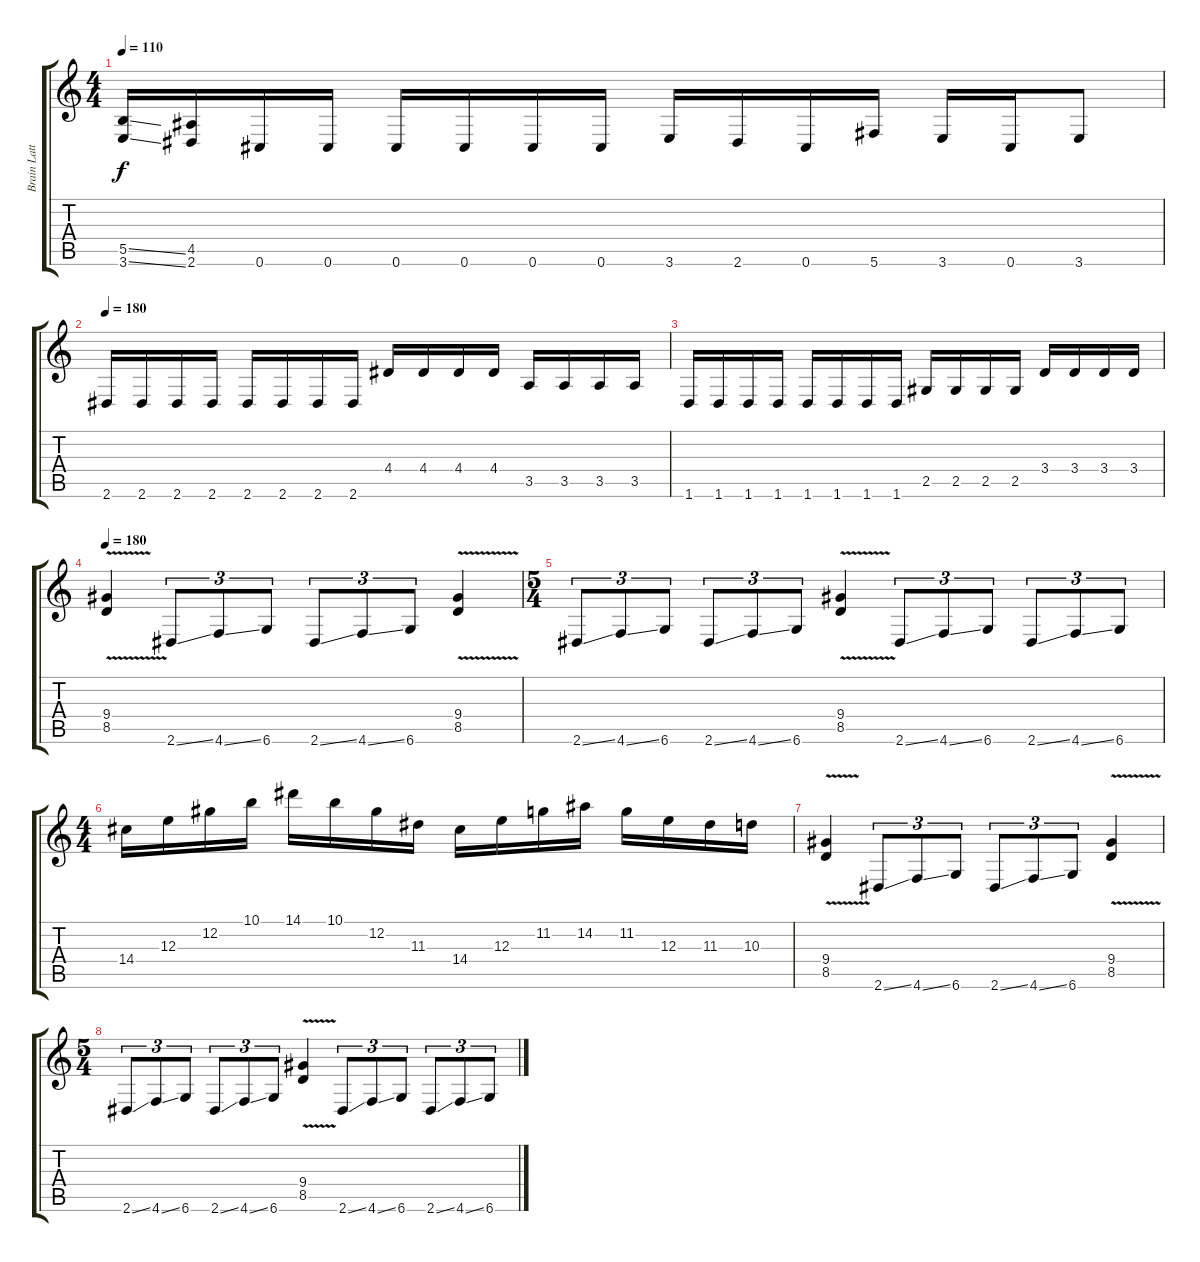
\track ("Brain Latta" "Brain Latt") {instrument distortionguitar}
\staff {score tabs}
\tuning (Db4 Ab3 E3 B2 Gb2 Db2) {hide}
\ts (4 4)
\tempo 110
\clef g2
\ks c
(5.5{ss} 3.6{ss}).16{dy f} (4.5 2.6).16 0.6.16 0.6.16 0.6.16 0.6.16 0.6.16 0.6.16 3.6.16 2.6.16 0.6.16 5.6.16 3.6.16 0.6.16 3.6.8 |
\tempo 180
2.6.16 2.6.16 2.6.16 2.6.16 2.6.16 2.6.16 2.6.16 2.6.16 4.4.16 4.4.16 4.4.16 4.4.16 3.5.16 3.5.16 3.5.16 3.5.16 |
1.6.16 1.6.16 1.6.16 1.6.16 1.6.16 1.6.16 1.6.16 1.6.16 2.5.16 2.5.16 2.5.16 2.5.16 3.4.16 3.4.16 3.4.16 3.4.16 |
\tempo 180
(9.4{v} 8.5{v}).4 2.6{ss}.8{tu (3 2)} 4.6{ss}.8{tu (3 2)} 6.6.8{tu (3 2)} 2.6{ss}.8{tu (3 2)} 4.6{ss}.8{tu (3 2)} 6.6.8{tu (3 2)} (9.4{v} 8.5{v}).4 |
\ts (5 4)
2.6{ss}.8{tu (3 2)} 4.6{ss}.8{tu (3 2)} 6.6.8{tu (3 2)} 2.6{ss}.8{tu (3 2)} 4.6{ss}.8{tu (3 2)} 6.6.8{tu (3 2)} (9.4{v} 8.5{v}).4 2.6{ss}.8{tu (3 2)} 4.6{ss}.8{tu (3 2)} 6.6.8{tu (3 2)} 2.6{ss}.8{tu (3 2)} 4.6{ss}.8{tu (3 2)} 6.6.8{tu (3 2)} |
\ts (4 4)
14.4.16 12.3.16 12.2.16 10.1.16 14.1.16 10.1.16 12.2.16 11.3.16 14.4.16 12.3.16 11.2.16 14.2.16 11.2.16 12.3.16 11.3.16 10.3.16 |
(9.4{v} 8.5{v}).4 2.6{ss}.8{tu (3 2)} 4.6{ss}.8{tu (3 2)} 6.6.8{tu (3 2)} 2.6{ss}.8{tu (3 2)} 4.6{ss}.8{tu (3 2)} 6.6.8{tu (3 2)} (9.4{v} 8.5{v}).4 |
\ts (5 4)
2.6{ss}.8{tu (3 2)} 4.6{ss}.8{tu (3 2)} 6.6.8{tu (3 2)} 2.6{ss}.8{tu (3 2)} 4.6{ss}.8{tu (3 2)} 6.6.8{tu (3 2)} (9.4{v} 8.5{v}).4 2.6{ss}.8{tu (3 2)} 4.6{ss}.8{tu (3 2)} 6.6.8{tu (3 2)} 2.6{ss}.8{tu (3 2)} 4.6{ss}.8{tu (3 2)} 6.6.8{tu (3 2)}
